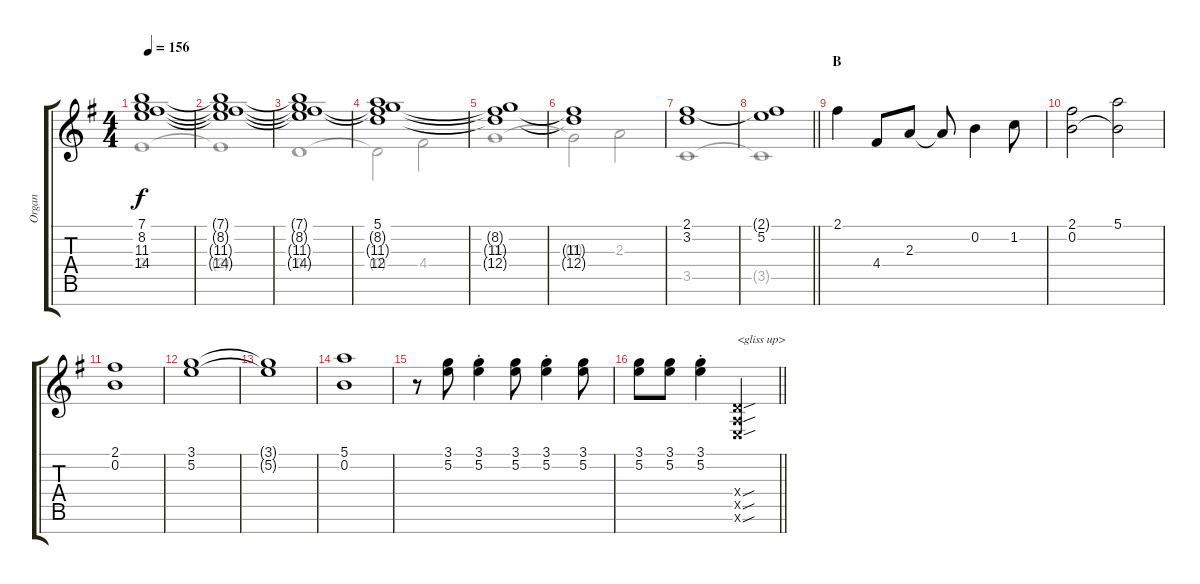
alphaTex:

\track ("Organ" "Organ") {instrument drawbarorgan}
\staff {score tabs}
\tuning (E5 B4 G4 D4 A3 E3 B2) {hide}
\voice
\ts (4 4)
\tempo 156
\clef g2
\ks g
(7.1 8.2 11.3 14.4).1{dy f} |
(7.1{t} 8.2{t} 11.3{t} 14.4{t}).1 |
(7.1{t} 8.2{t} 11.3{t} 14.4{t}).1 |
(5.1 8.2{t} 11.3{t} 12.4).1 |
(8.2{t} 11.3{t} 12.4{t}).1 |
(11.3{t} 12.4{t}).1 |
(2.1 3.2).1 |
\barLineRight lightlight
(2.1{t} 5.2).1 |
\section ("" "B")
2.1.4 4.4.8 2.3.8 2.3{t}.8 0.2.4 1.2.8 |
(2.1 0.2).2 (5.1 0.2{t}).2 |
(2.1 0.2).1 |
(3.1 5.2).1 |
(3.1{t} 5.2{t}).1 |
(5.1 0.2).1 |
r.8 (3.1 5.2).8 (3.1{st} 5.2{st}).4 (3.1 5.2).8 (3.1{st} 5.2{st}).4 (3.1 5.2).8 |
\barLineRight lightlight
(3.1 5.2).8 (3.1 5.2).8 (3.1{st} 5.2{st}).4 (0.4{sou x} 0.5{sou x} 0.6{sou x}).2{txt "<gliss up>"}
\voice
\clef g2
\ottava regular
\simile none
\ks g
2.4.1{dy f} |
2.4{t}.1 |
0.4.1 |
0.4{t}.2 4.4.2 |
0.3.1 |
0.3{t}.2 2.3.2 |
3.5.1 |
\barLineRight lightlight
3.5{t}.1 |
|
|
|
|
|
|
|
\barLineRight lightlight
